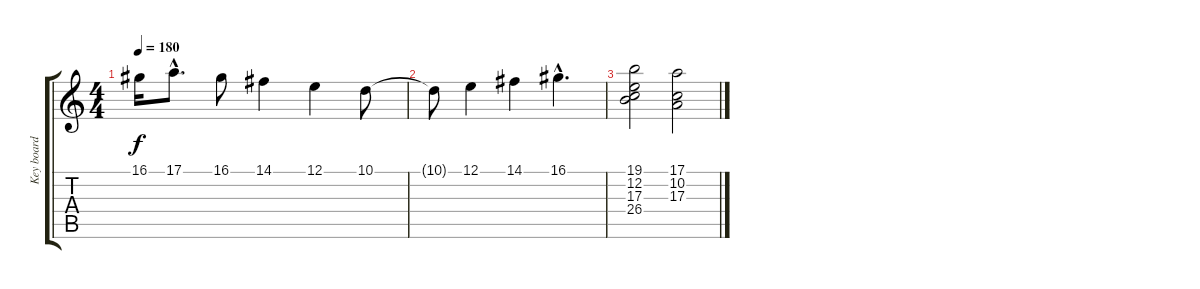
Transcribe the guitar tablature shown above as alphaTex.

\track ("Key board" "Key board") {instrument rockorgan}
\staff {score tabs}
\tuning (E4 B3 G3 D3 A2 E2) {hide}
\ts (4 4)
\tempo 180
\clef g2
\ks c
16.1.16{dy f} 17.1{hac}.8{d} 16.1.8 14.1.4 12.1.4 10.1.8 |
10.1{t}.8 12.1.4 14.1.4 16.1{hac}.4{d} |
(19.1 12.2 17.3 26.4).2 (17.1 10.2 17.3).2
